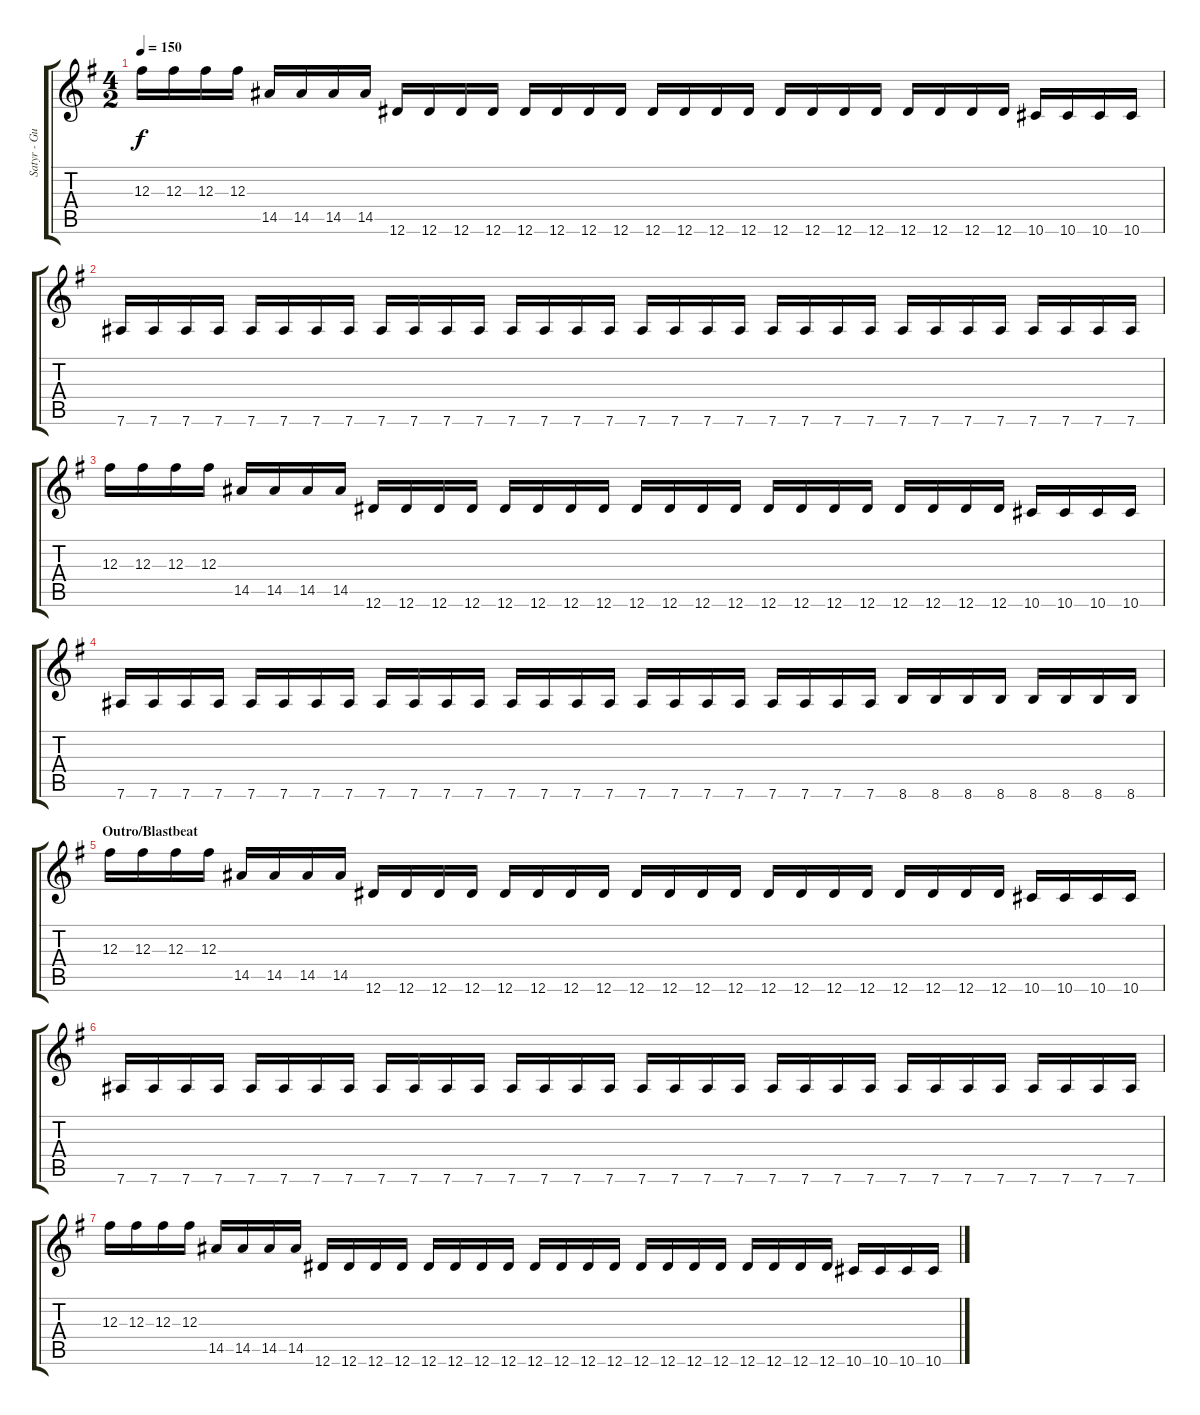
\track ("Satyr - Guitar I" "Satyr - Gu") {instrument distortionguitar}
\staff {score tabs}
\tuning (Eb4 Bb3 Gb3 Db3 Ab2 Eb2) {hide}
\ts (4 2)
\tempo 150
\clef g2
\ks eminor
12.3.16{dy f} 12.3.16 12.3.16 12.3.16 14.5.16 14.5.16 14.5.16 14.5.16 12.6.16 12.6.16 12.6.16 12.6.16 12.6.16 12.6.16 12.6.16 12.6.16 12.6.16 12.6.16 12.6.16 12.6.16 12.6.16 12.6.16 12.6.16 12.6.16 12.6.16 12.6.16 12.6.16 12.6.16 10.6.16 10.6.16 10.6.16 10.6.16 |
7.6.16 7.6.16 7.6.16 7.6.16 7.6.16 7.6.16 7.6.16 7.6.16 7.6.16 7.6.16 7.6.16 7.6.16 7.6.16 7.6.16 7.6.16 7.6.16 7.6.16 7.6.16 7.6.16 7.6.16 7.6.16 7.6.16 7.6.16 7.6.16 7.6.16 7.6.16 7.6.16 7.6.16 7.6.16 7.6.16 7.6.16 7.6.16 |
12.3.16 12.3.16 12.3.16 12.3.16 14.5.16 14.5.16 14.5.16 14.5.16 12.6.16 12.6.16 12.6.16 12.6.16 12.6.16 12.6.16 12.6.16 12.6.16 12.6.16 12.6.16 12.6.16 12.6.16 12.6.16 12.6.16 12.6.16 12.6.16 12.6.16 12.6.16 12.6.16 12.6.16 10.6.16 10.6.16 10.6.16 10.6.16 |
7.6.16 7.6.16 7.6.16 7.6.16 7.6.16 7.6.16 7.6.16 7.6.16 7.6.16 7.6.16 7.6.16 7.6.16 7.6.16 7.6.16 7.6.16 7.6.16 7.6.16 7.6.16 7.6.16 7.6.16 7.6.16 7.6.16 7.6.16 7.6.16 8.6.16 8.6.16 8.6.16 8.6.16 8.6.16 8.6.16 8.6.16 8.6.16 |
\section ("" "Outro/Blastbeat")
12.3.16 12.3.16 12.3.16 12.3.16 14.5.16 14.5.16 14.5.16 14.5.16 12.6.16 12.6.16 12.6.16 12.6.16 12.6.16 12.6.16 12.6.16 12.6.16 12.6.16 12.6.16 12.6.16 12.6.16 12.6.16 12.6.16 12.6.16 12.6.16 12.6.16 12.6.16 12.6.16 12.6.16 10.6.16 10.6.16 10.6.16 10.6.16 |
7.6.16 7.6.16 7.6.16 7.6.16 7.6.16 7.6.16 7.6.16 7.6.16 7.6.16 7.6.16 7.6.16 7.6.16 7.6.16 7.6.16 7.6.16 7.6.16 7.6.16 7.6.16 7.6.16 7.6.16 7.6.16 7.6.16 7.6.16 7.6.16 7.6.16 7.6.16 7.6.16 7.6.16 7.6.16 7.6.16 7.6.16 7.6.16 |
12.3.16 12.3.16 12.3.16 12.3.16 14.5.16 14.5.16 14.5.16 14.5.16 12.6.16 12.6.16 12.6.16 12.6.16 12.6.16 12.6.16 12.6.16 12.6.16 12.6.16 12.6.16 12.6.16 12.6.16 12.6.16 12.6.16 12.6.16 12.6.16 12.6.16 12.6.16 12.6.16 12.6.16 10.6.16 10.6.16 10.6.16 10.6.16
